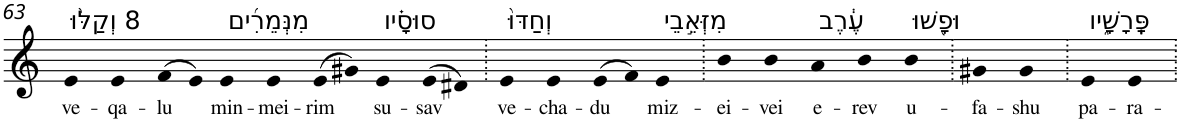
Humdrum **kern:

**kern	**text
*part1	*part1
*staff1	*staff1
*I"Piano	*
*I'Pno	*
!!LO:PB:g=z
*clefG2	*
*k[]	*
=63	=63
!LO:TX:a:t=8 וְקַלּ֨וּ	!
!	!LO:LY:b
4e	ve-
!	!LO:LY:b
4e	-qa-
!	!LO:LY:b
(>8f	-lu
8e)	.
!LO:TX:a:t=מִנְּמֵרִ֜ים	!
!	!LO:LY:b
4e	min-
!	!LO:LY:b
4e	-mei-
!	!LO:LY:b
(>8e	-rim
8g#X)	.
!LO:TX:a:t=סוּסָ֗יו	!
!	!LO:LY:b
4e	su-
!	!LO:LY:b
(>8e	-sav
8d#X)	.
=64.	=64.
!LO:TX:a:t=וְחַדּוּ֙	!
!	!LO:LY:b
4e	ve-
!	!LO:LY:b
4e	-cha-
!	!LO:LY:b
(>8e	-du
8f)	.
!LO:TX:a:t=מִזְּאֵ֣בֵי	!
!	!LO:LY:b
4e	miz-
=65.	=65.
!	!LO:LY:b
4b	-ei-
!	!LO:LY:b
4b	-vei
!LO:TX:a:t=עֶ֔רֶב	!
!	!LO:LY:b
4a	e-
!	!LO:LY:b
4b	-rev
!LO:TX:a:t=וּפָ֖שׁוּ	!
!	!LO:LY:b
4b	u-
=66.	=66.
!	!LO:LY:b
4g#X	-fa-
!	!LO:LY:b
4g#	-shu
=67.	=67.
!LO:TX:a:t=פָּֽרָשָׁ֑יו	!
!	!LO:LY:b
4e	pa-
!	!LO:LY:b
4e	-ra-
=.	=.
*-	*-
